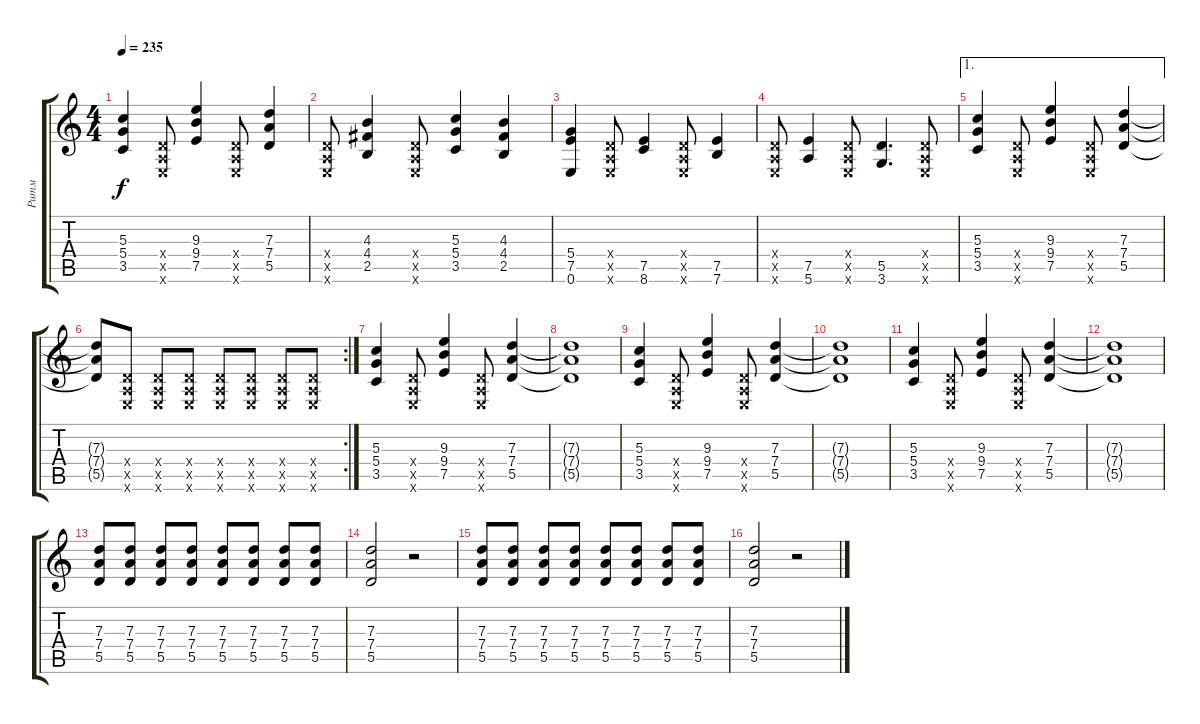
\track ("Ритм" "Ритм") {instrument distortionguitar}
\staff {score tabs}
\tuning (E4 B3 G3 D3 A2 E2) {hide}
\ts (4 4)
\tempo 235
\clef g2
\ks c
(5.3 5.4 3.5).4{dy f} (0.4{x} 0.5{x} 0.6{x}).8 (9.3 9.4 7.5).4 (0.4{x} 0.5{x} 0.6{x}).8 (7.3 7.4 5.5).4 |
(0.4{x} 0.5{x} 0.6{x}).8 (4.3 4.4 2.5).4 (0.4{x} 0.5{x} 0.6{x}).8 (5.3 5.4 3.5).4 (4.3 4.4 2.5).4 |
(5.4 7.5 0.6).4 (0.4{x} 0.5{x} 0.6{x}).8 (7.5 8.6).4 (0.4{x} 0.5{x} 0.6{x}).8 (7.5 7.6).4 |
(0.4{x} 0.5{x} 0.6{x}).8 (7.5 5.6).4 (0.4{x} 0.5{x} 0.6{x}).8 (5.5 3.6).4{d} (0.4{x} 0.5{x} 0.6{x}).8 |
\ae 1
(5.3 5.4 3.5).4 (0.4{x} 0.5{x} 0.6{x}).8 (9.3 9.4 7.5).4 (0.4{x} 0.5{x} 0.6{x}).8 (7.3 7.4 5.5).4 |
\rc 2
(7.3{t} 7.4{t} 5.5{t}).8 (0.4{x} 0.5{x} 0.6{x}).8 (0.4{x} 0.5{x} 0.6{x}).8 (0.4{x} 0.5{x} 0.6{x}).8 (0.4{x} 0.5{x} 0.6{x}).8 (0.4{x} 0.5{x} 0.6{x}).8 (0.4{x} 0.5{x} 0.6{x}).8 (0.4{x} 0.5{x} 0.6{x}).8 |
(5.3 5.4 3.5).4 (0.4{x} 0.5{x} 0.6{x}).8 (9.3 9.4 7.5).4 (0.4{x} 0.5{x} 0.6{x}).8 (7.3 7.4 5.5).4 |
(7.3{t} 7.4{t} 5.5{t}).1 |
(5.3 5.4 3.5).4 (0.4{x} 0.5{x} 0.6{x}).8 (9.3 9.4 7.5).4 (0.4{x} 0.5{x} 0.6{x}).8 (7.3 7.4 5.5).4 |
(7.3{t} 7.4{t} 5.5{t}).1 |
(5.3 5.4 3.5).4 (0.4{x} 0.5{x} 0.6{x}).8 (9.3 9.4 7.5).4 (0.4{x} 0.5{x} 0.6{x}).8 (7.3 7.4 5.5).4 |
(7.3{t} 7.4{t} 5.5{t}).1 |
(7.3 7.4 5.5).8 (7.3 7.4 5.5).8 (7.3 7.4 5.5).8 (7.3 7.4 5.5).8 (7.3 7.4 5.5).8 (7.3 7.4 5.5).8 (7.3 7.4 5.5).8 (7.3 7.4 5.5).8 |
(7.3 7.4 5.5).2 r.2 |
(7.3 7.4 5.5).8 (7.3 7.4 5.5).8 (7.3 7.4 5.5).8 (7.3 7.4 5.5).8 (7.3 7.4 5.5).8 (7.3 7.4 5.5).8 (7.3 7.4 5.5).8 (7.3 7.4 5.5).8 |
(7.3 7.4 5.5).2 r.2
